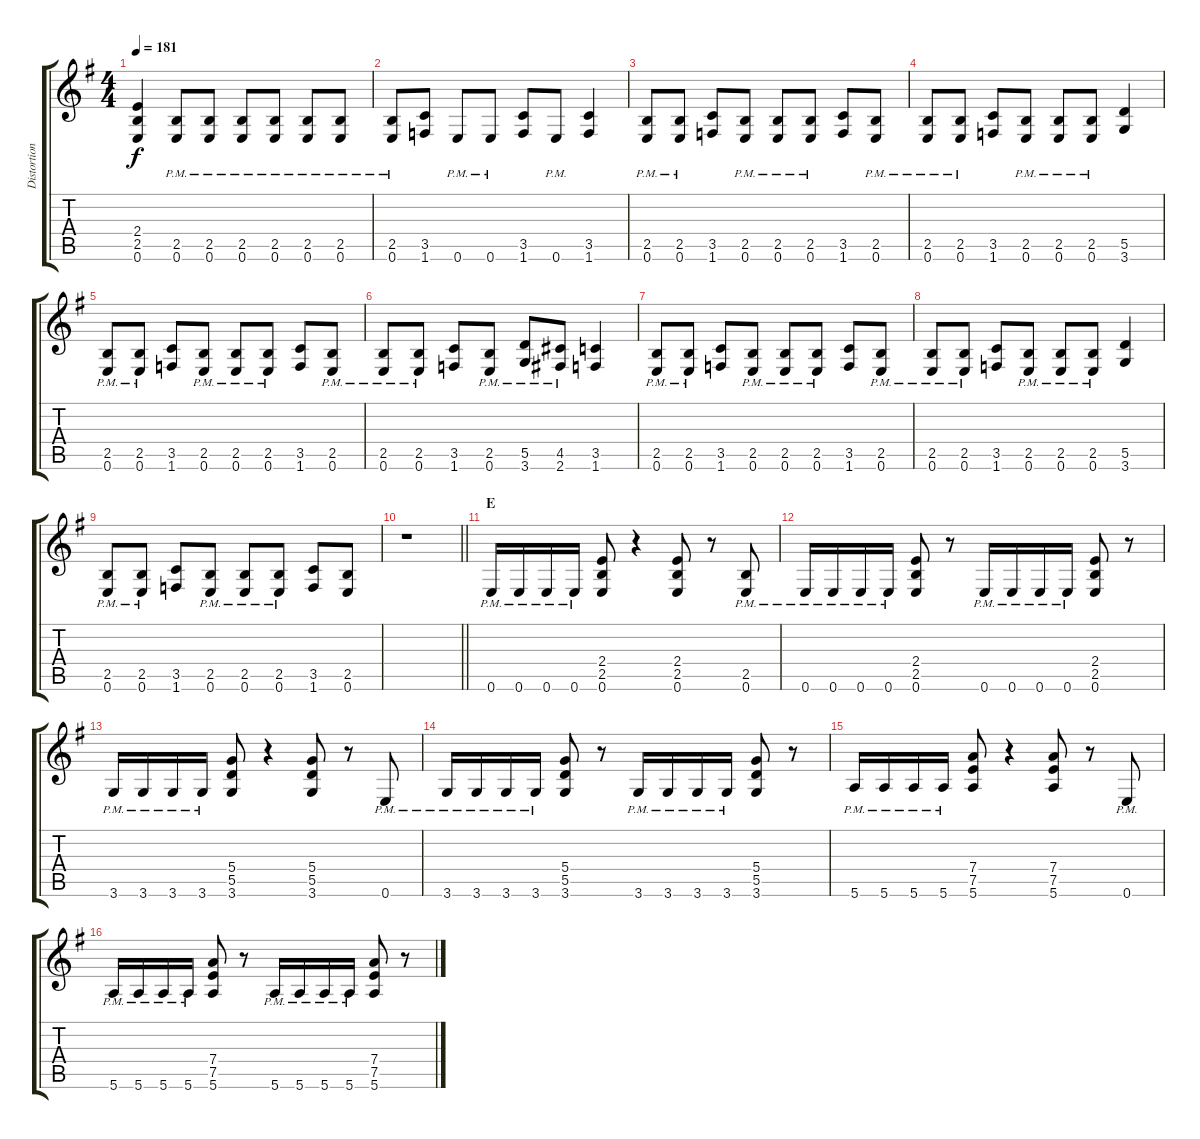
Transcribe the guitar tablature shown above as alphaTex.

\track ("Distortion" "Distortion") {instrument distortionguitar}
\staff {score tabs}
\tuning (E4 B3 G3 D3 A2 E2) {hide}
\ts (4 4)
\tempo 181
\clef g2
\ks g
(2.4 2.5 0.6).4{dy f} (2.5{pm} 0.6{pm}).8 (2.5{pm} 0.6{pm}).8 (2.5{pm} 0.6{pm}).8 (2.5{pm} 0.6{pm}).8 (2.5{pm} 0.6{pm}).8 (2.5{pm} 0.6{pm}).8 |
(2.5{pm} 0.6{pm}).8 (3.5 1.6).8 0.6{pm}.8 0.6{pm}.8 (3.5 1.6).8 0.6{pm}.8 (3.5 1.6).4 |
(2.5{pm} 0.6{pm}).8 (2.5{pm} 0.6{pm}).8 (3.5 1.6).8 (2.5{pm} 0.6{pm}).8 (2.5{pm} 0.6{pm}).8 (2.5{pm} 0.6{pm}).8 (3.5 1.6).8 (2.5{pm} 0.6{pm}).8 |
(2.5{pm} 0.6{pm}).8 (2.5{pm} 0.6{pm}).8 (3.5 1.6).8 (2.5{pm} 0.6{pm}).8 (2.5{pm} 0.6{pm}).8 (2.5{pm} 0.6{pm}).8 (5.5 3.6).4 |
(2.5{pm} 0.6{pm}).8 (2.5{pm} 0.6{pm}).8 (3.5 1.6).8 (2.5{pm} 0.6{pm}).8 (2.5{pm} 0.6{pm}).8 (2.5{pm} 0.6{pm}).8 (3.5 1.6).8 (2.5{pm} 0.6{pm}).8 |
(2.5{pm} 0.6{pm}).8 (2.5{pm} 0.6{pm}).8 (3.5 1.6).8 (2.5{pm} 0.6{pm}).8 (5.5{pm} 3.6{pm}).8 (4.5{pm} 2.6{pm}).8 (3.5 1.6).4 |
(2.5{pm} 0.6{pm}).8 (2.5{pm} 0.6{pm}).8 (3.5 1.6).8 (2.5{pm} 0.6{pm}).8 (2.5{pm} 0.6{pm}).8 (2.5{pm} 0.6{pm}).8 (3.5 1.6).8 (2.5{pm} 0.6{pm}).8 |
(2.5{pm} 0.6{pm}).8 (2.5{pm} 0.6{pm}).8 (3.5 1.6).8 (2.5{pm} 0.6{pm}).8 (2.5{pm} 0.6{pm}).8 (2.5{pm} 0.6{pm}).8 (5.5 3.6).4 |
(2.5{pm} 0.6{pm}).8 (2.5{pm} 0.6{pm}).8 (3.5 1.6).8 (2.5{pm} 0.6{pm}).8 (2.5{pm} 0.6{pm}).8 (2.5{pm} 0.6{pm}).8 (3.5 1.6).8 (2.5 0.6).8 |
\barLineRight lightlight
r.1 |
\section ("" "E")
0.6{pm}.16 0.6{pm}.16 0.6{pm}.16 0.6{pm}.16 (2.4 2.5 0.6).8 r.4 (2.4 2.5 0.6).8 r.8 (2.5{pm} 0.6{pm}).8 |
0.6{pm}.16 0.6{pm}.16 0.6{pm}.16 0.6{pm}.16 (2.4 2.5 0.6).8 r.8 0.6{pm}.16 0.6{pm}.16 0.6{pm}.16 0.6{pm}.16 (2.4 2.5 0.6).8 r.8 |
3.6{pm}.16 3.6{pm}.16 3.6{pm}.16 3.6{pm}.16 (5.4 5.5 3.6).8 r.4 (5.4 5.5 3.6).8 r.8 0.6{pm}.8 |
3.6{pm}.16 3.6{pm}.16 3.6{pm}.16 3.6{pm}.16 (5.4 5.5 3.6).8 r.8 3.6{pm}.16 3.6{pm}.16 3.6{pm}.16 3.6{pm}.16 (5.4 5.5 3.6).8 r.8 |
5.6{pm}.16 5.6{pm}.16 5.6{pm}.16 5.6{pm}.16 (7.4 7.5 5.6).8 r.4 (7.4 7.5 5.6).8 r.8 0.6{pm}.8 |
5.6{pm}.16 5.6{pm}.16 5.6{pm}.16 5.6{pm}.16 (7.4 7.5 5.6).8 r.8 5.6{pm}.16 5.6{pm}.16 5.6{pm}.16 5.6{pm}.16 (7.4 7.5 5.6).8 r.8
